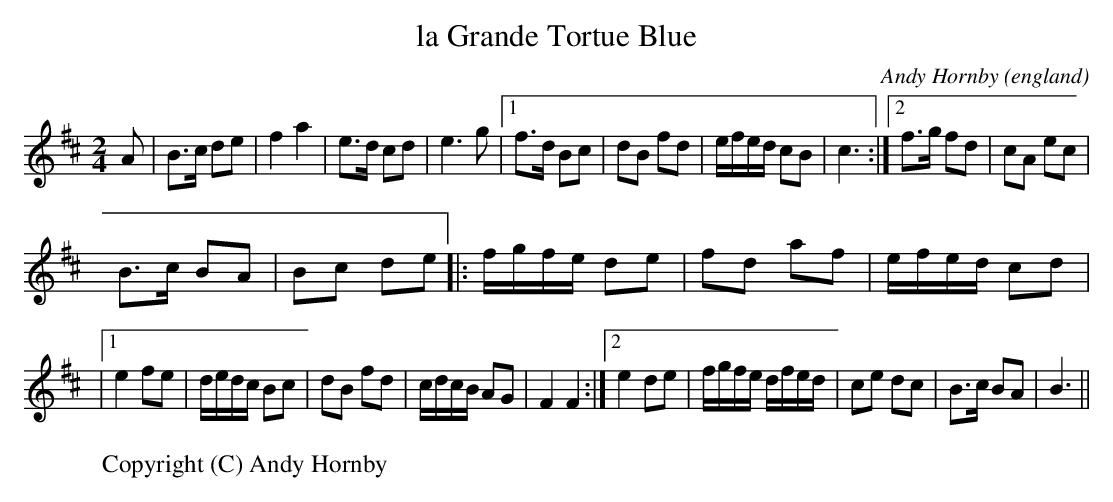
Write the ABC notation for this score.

X:1
T:la Grande Tortue Blue
O:england
M:2/4
C:Andy Hornby
K:Bm
A2|\
B3c d2e2| f4 a4 | e3d c2d2 | e6 g2|1\
f3d B2c2 | d2B2 f2d2 |efed c2B2 | c6 :|2\
f3g f2d2 | c2A2 e2c2 |
B3c B2A2 |B2c2 d2e2 ||\
|: fgfe d2e2 | f2d2 a2f2 | efed c2d2 |
|1\
e4 f2e2|dedc B2c2|d2B2 f2d2|cdcB A2G2|F4 F4:|2\
e4 d2e2|fgfe dfed|c2e2 d2c2|B3c B2A2 | B6 ||
W:Copyright (C) Andy Hornby
